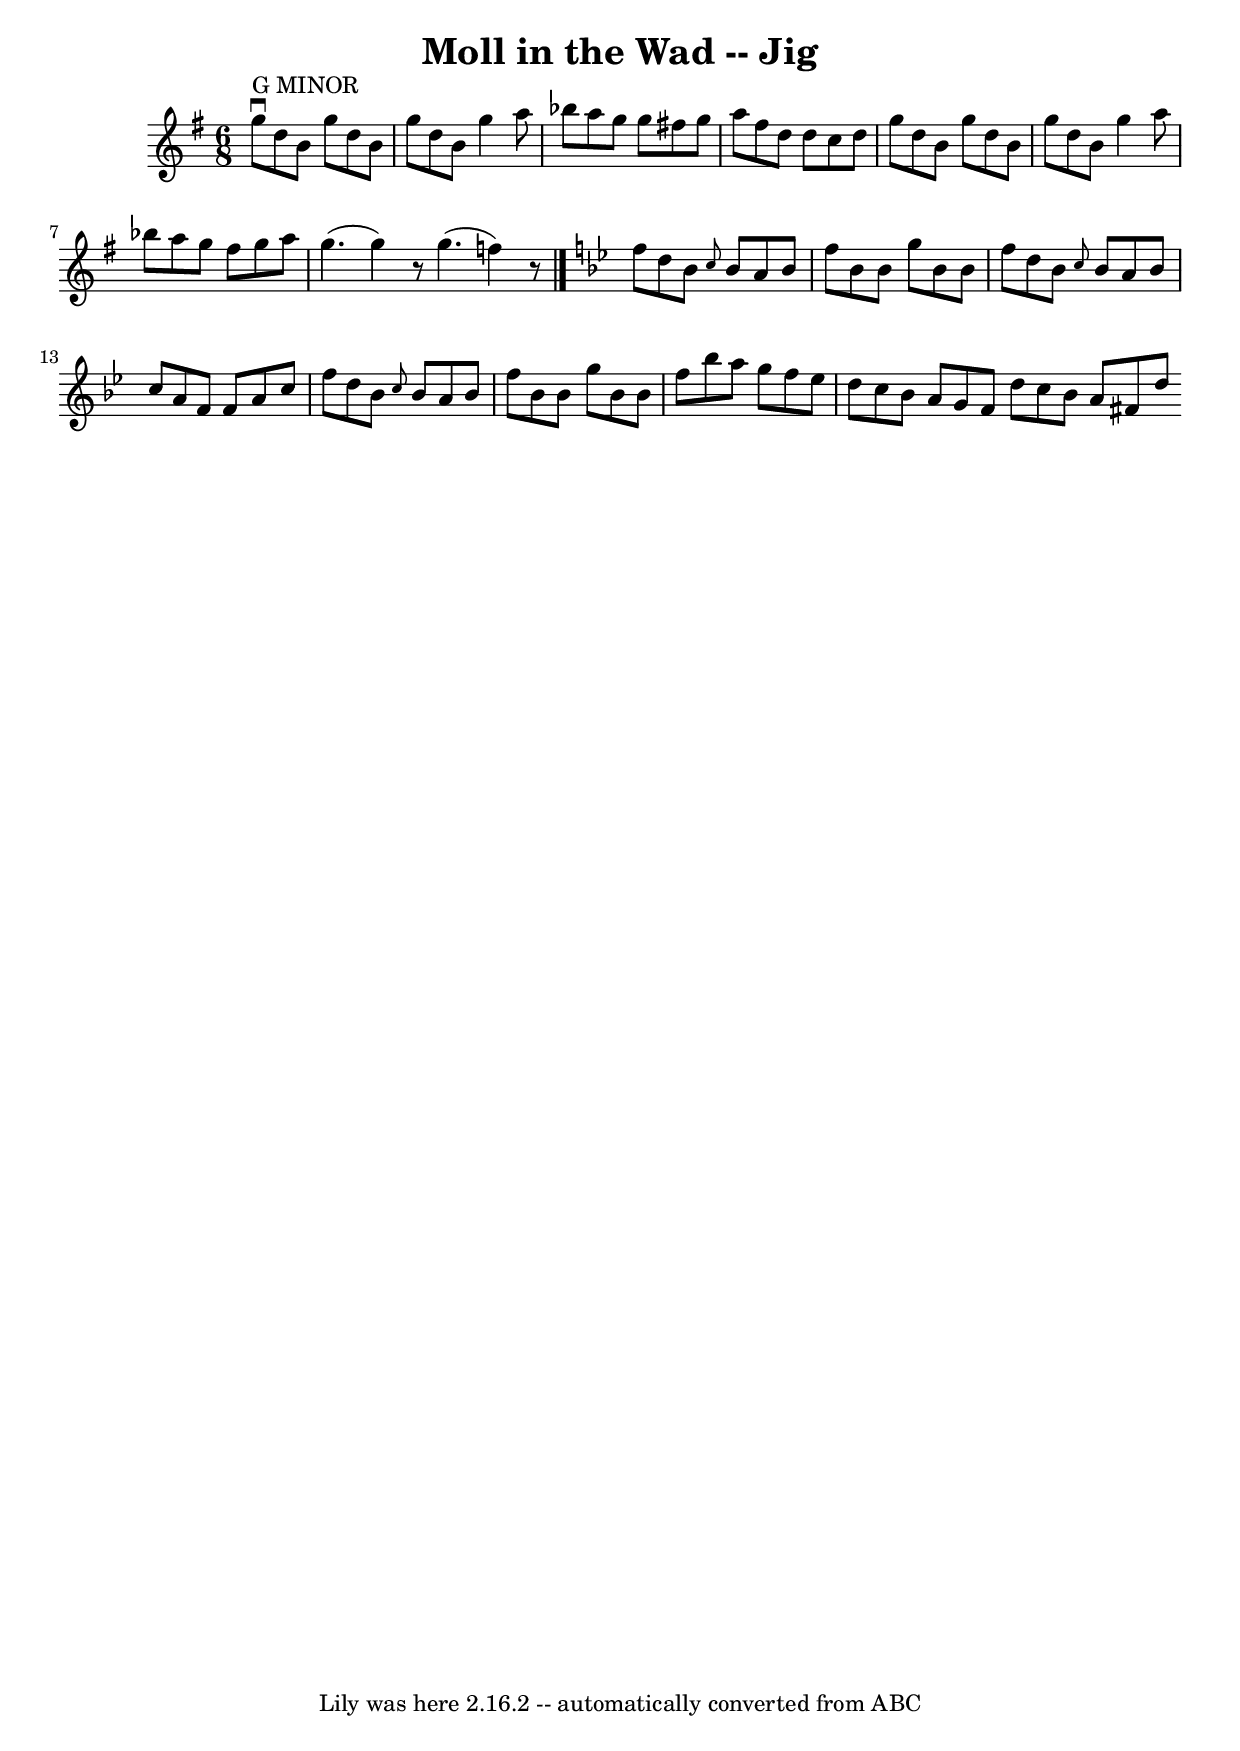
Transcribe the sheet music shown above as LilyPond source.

\version "2.16.2"
\include "Mammoth.ily"
\header {
  %% book = "Ryan's Mammoth Collection"
 crossRefNumber = "1"
 footnotes = "\\\\88 455"
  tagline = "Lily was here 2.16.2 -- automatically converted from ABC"
  title = "Moll in the Wad -- Jig"

}
voicedefault =  {


  \time 6/8 
  \key g \major
 g''8^"G MINOR"^\downbow d''8 b'8 g''8 d''8 b'8     |
 g''8 d''8 b'8 g''4 a''8    |
 bes''8 a''8 g''8 g''8 fis''!8 g''8     |
 a''8 fis''8 d''8 d''8 c''8 d''8     |
 g''8 d''8 b'8 g''8 d''8 b'8     |
 g''8 d''8 b'8 g''4 a''8    |
 bes''8 a''8 g''8 fis''8 g''8 a''8     |
 g''4. (g''4)   r8   \bar ":|" g''4. (f''4)   r8   \bar "|."   
  \key bes \major   
 f''8 d''8 bes'8  \grace { c''8   			  } bes'8 a'8 bes'8     |
 f''8 bes'8 bes'8 g''8 bes'8 bes'8     |
 f''8 d''8    
 bes'8  \grace { c''8   		} bes'8 a'8 bes'8     |
 c''8 a'8 f'8 f'8 a'8 c''8     |
 f''8 d''8 bes'8  \grace {    
 c''8     } bes'8 a'8 bes'8     |
 f''8 bes'8 bes'8 g''8 bes'8 bes'8     |
 f''8 bes''8 a''8 g''8 f''8 ees''8    |
 d''8 c''8 bes'8 a'8 g'8 f'8    \bar ":|" d''8 c''8 bes'8 a'8 fis'8 d''8      \bar " |."   

}

\score{
  <<

    \context Staff="default"
    {
      \voicedefault 
      
    }

  >>
  \layout {
    
  }
  \midi {
  }

}
